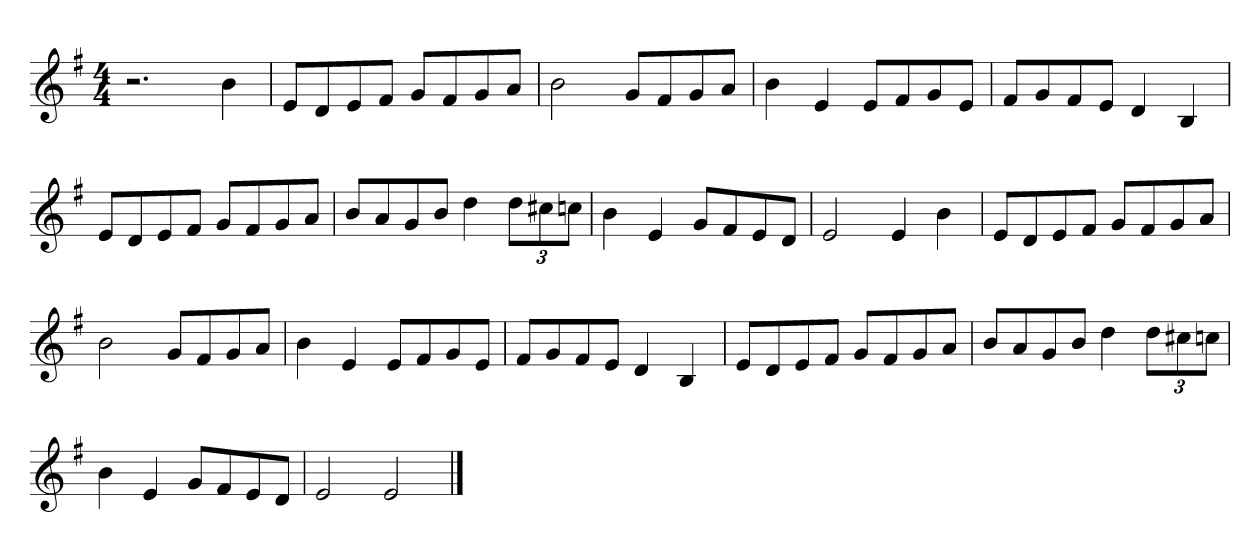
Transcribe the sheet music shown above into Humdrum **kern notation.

**kern
*part1
*staff1
*clefG2
*k[f#]
*M4/4
=
2.r
4b\
=
8e/L
8d/
8e/
8f#/J
8g/L
8f#/
8g/
8a/J
=
2b\
8g/L
8f#/
8g/
8a/J
=
4b\
4e/
8e/L
8f#/
8g/
8e/J
=
8f#/L
8g/
8f#/
8e/J
4d/
4B/
=
8e/L
8d/
8e/
8f#/J
8g/L
8f#/
8g/
8a/J
=
8b/L
8a/
8g/
8b/J
4dd\
12dd\L
12cc#X\
12ccn\J
=
4b\
4e/
8g/L
8f#/
8e/
8d/J
=
2e/
4e/
4b\
=
8e/L
8d/
8e/
8f#/J
8g/L
8f#/
8g/
8a/J
=
2b\
8g/L
8f#/
8g/
8a/J
=
4b\
4e/
8e/L
8f#/
8g/
8e/J
=
8f#/L
8g/
8f#/
8e/J
4d/
4B/
=
8e/L
8d/
8e/
8f#/J
8g/L
8f#/
8g/
8a/J
=
8b/L
8a/
8g/
8b/J
4dd\
12dd\L
12cc#X\
12ccn\J
=
4b\
4e/
8g/L
8f#/
8e/
8d/J
=
2e/
2e/
==
*-
